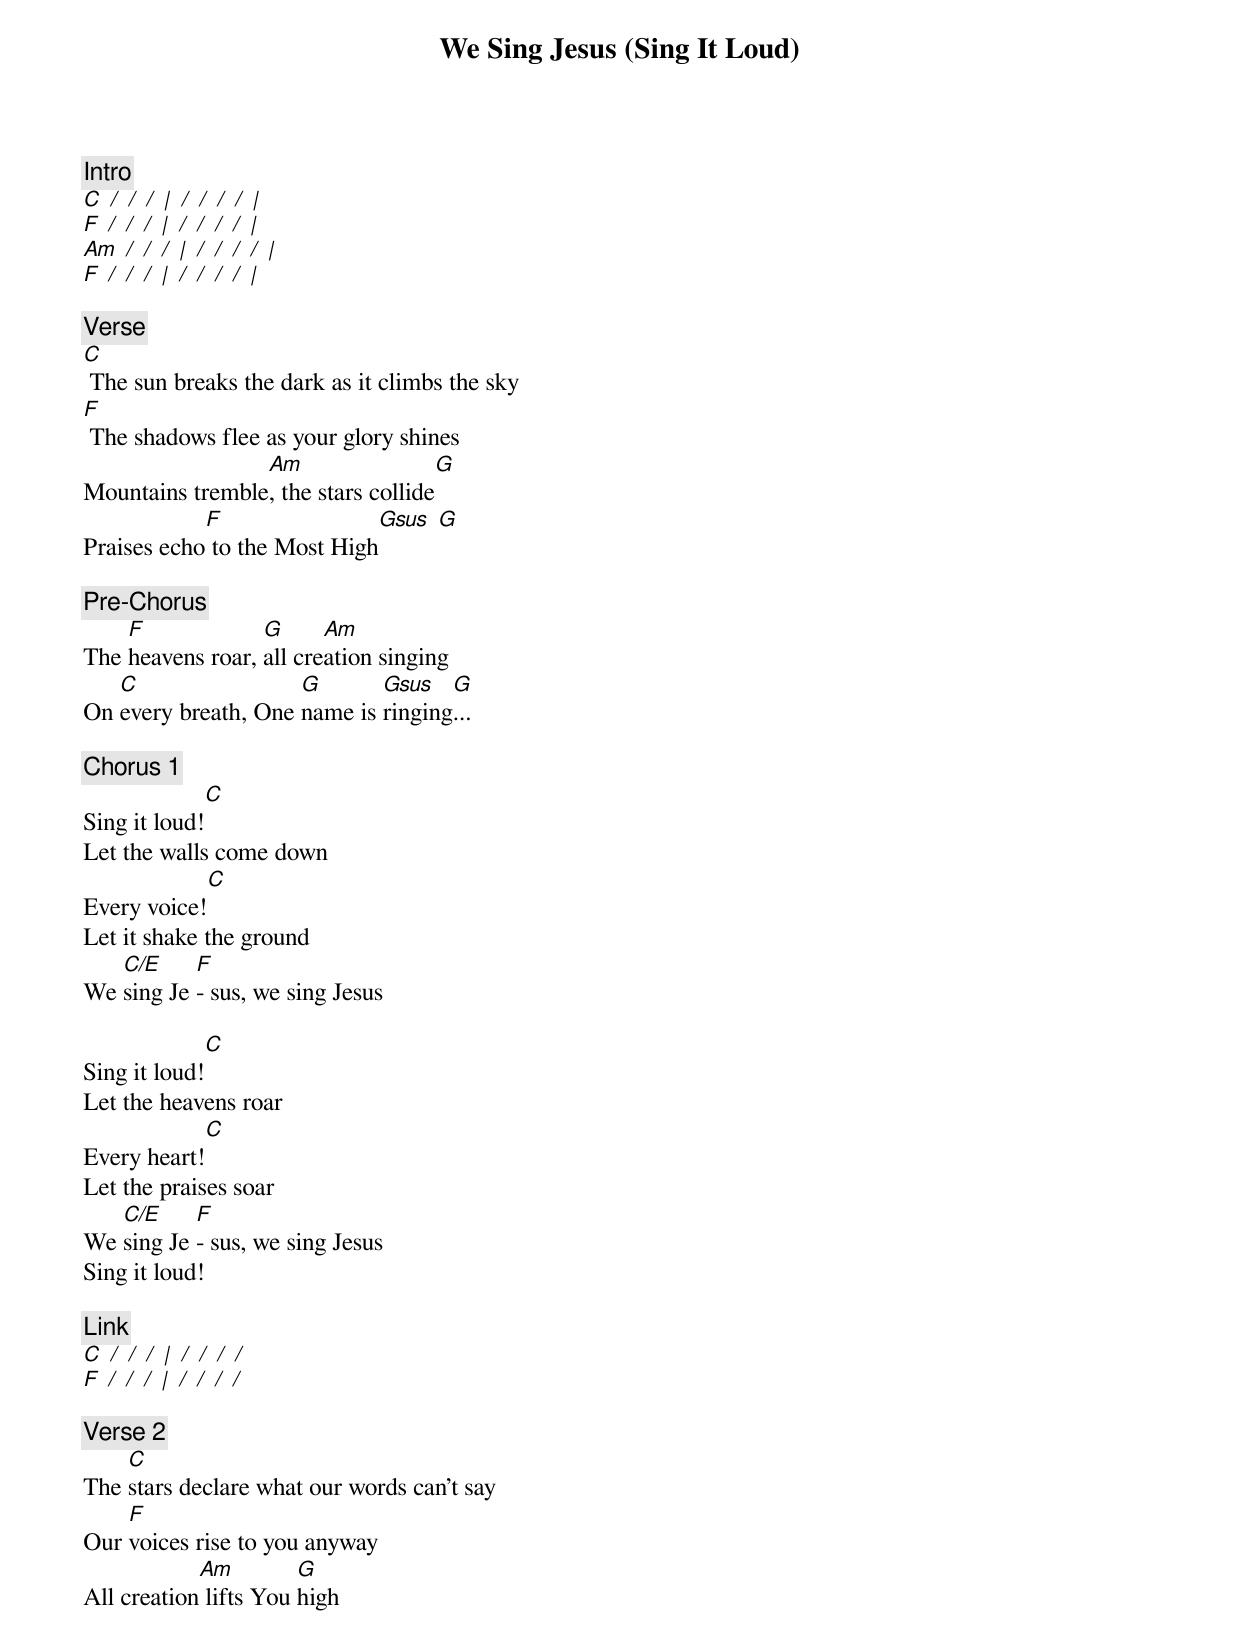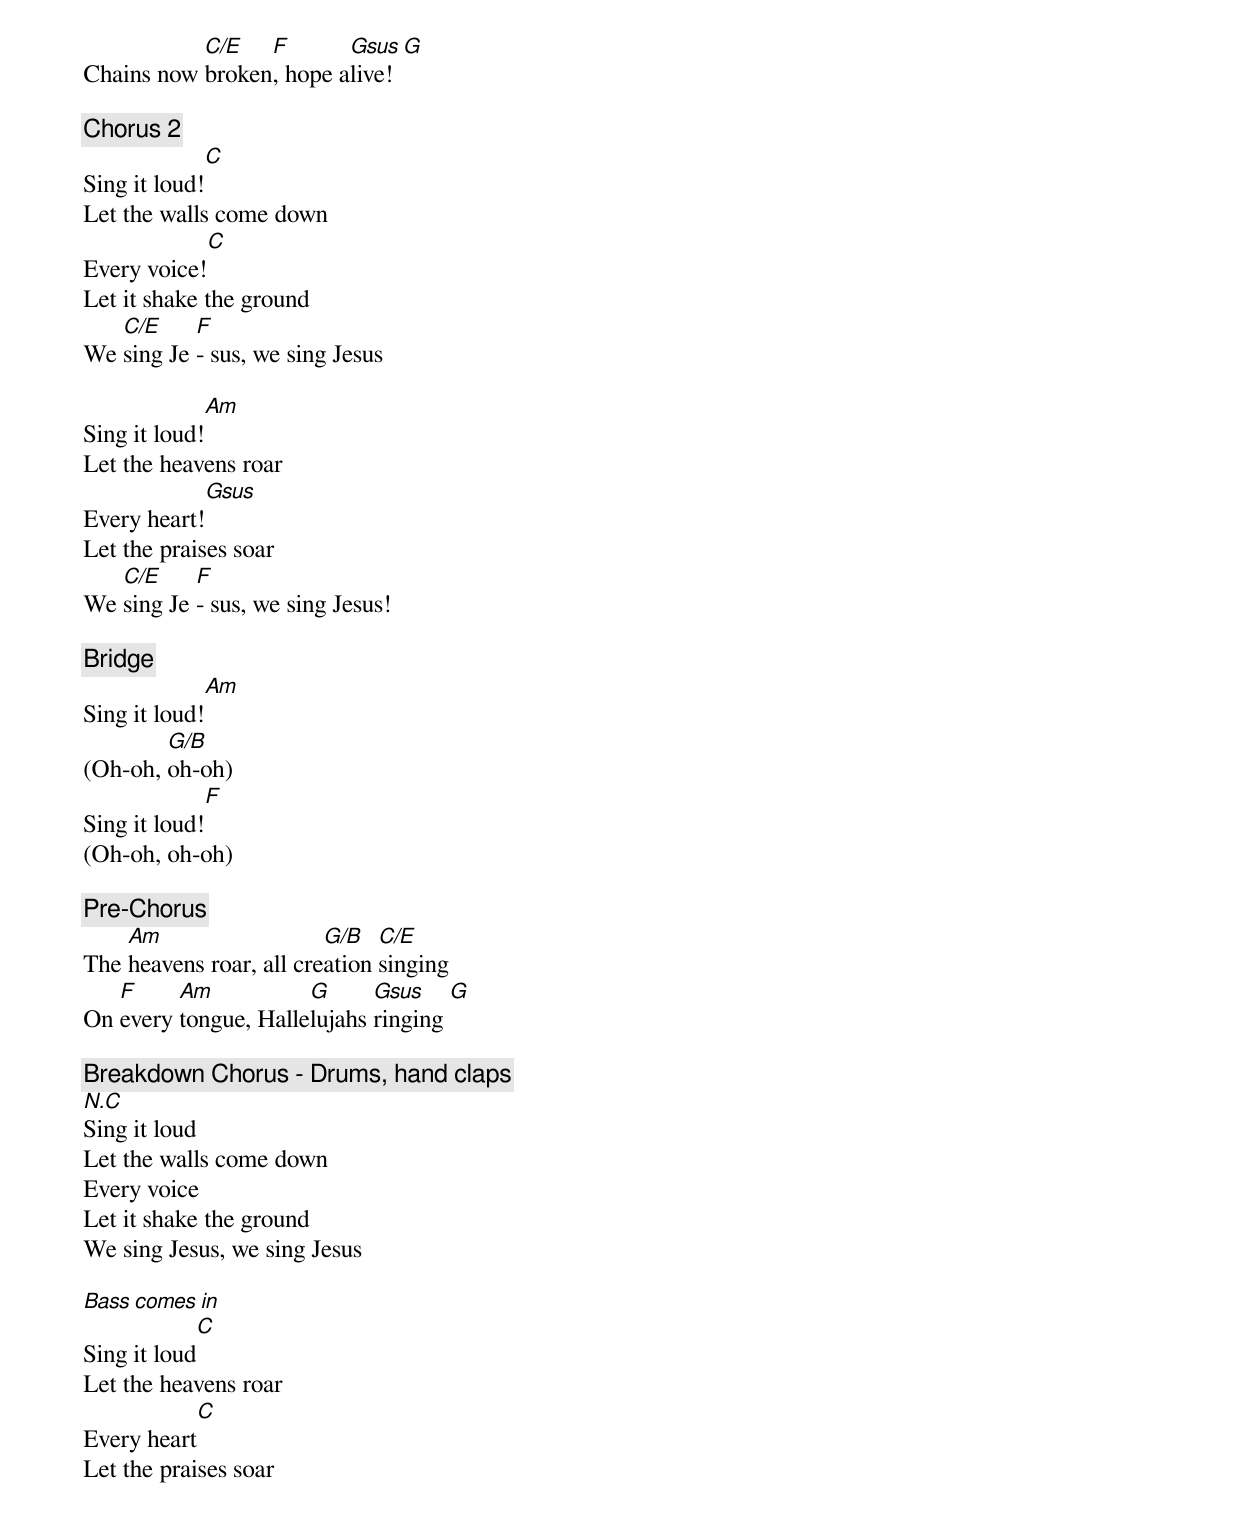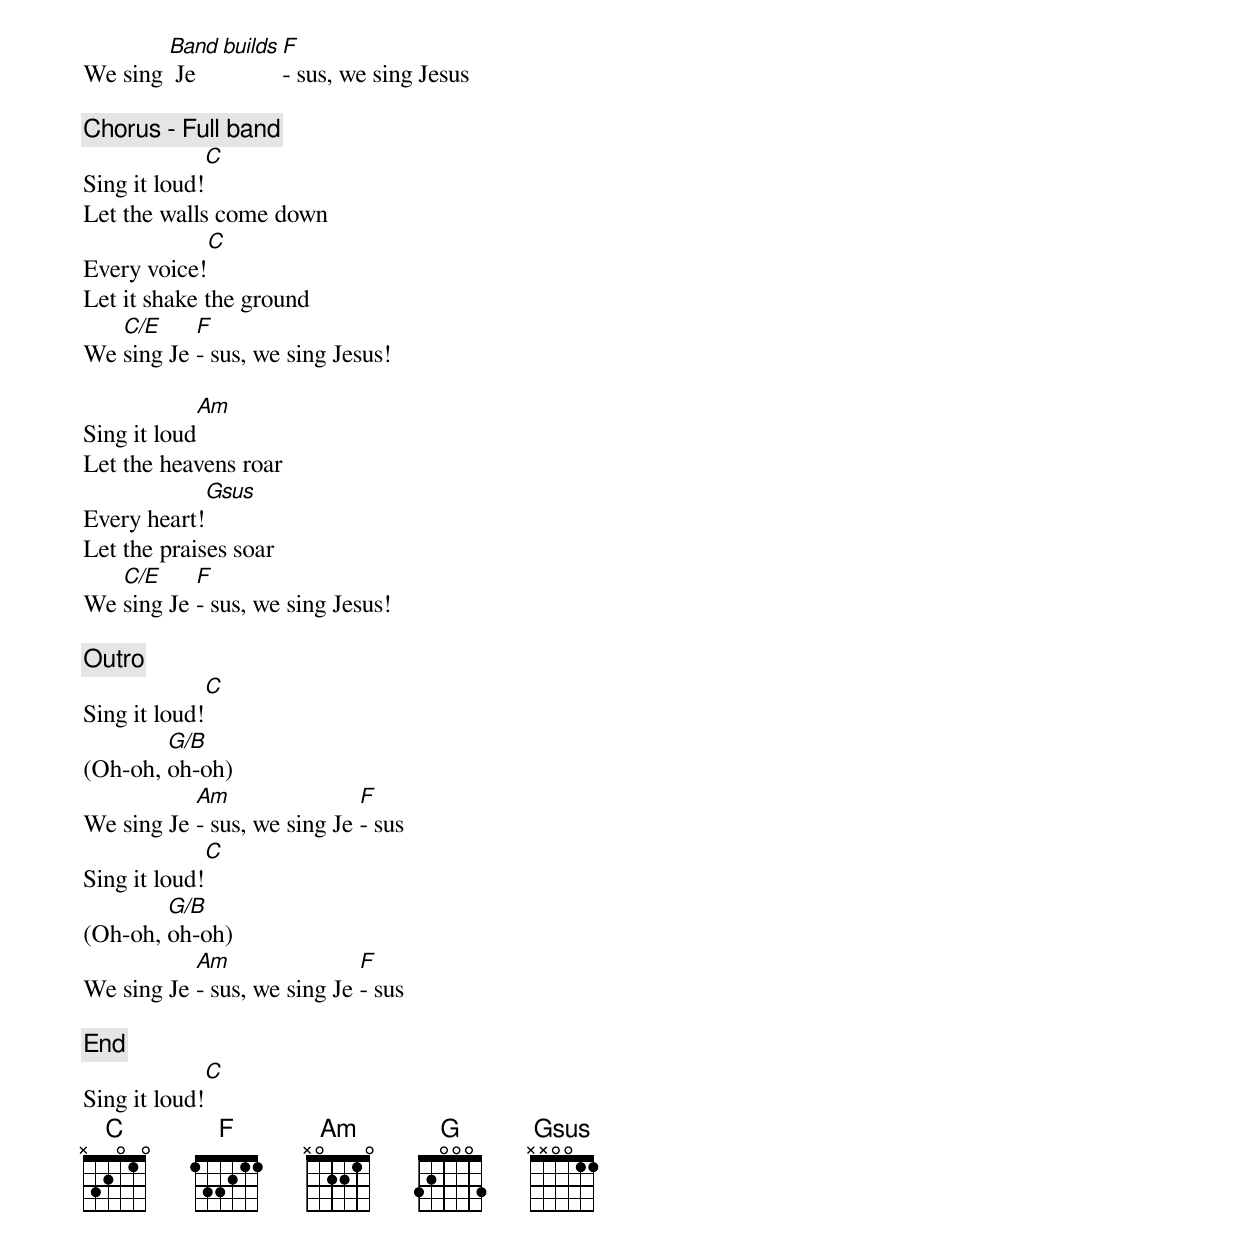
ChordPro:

{title: We Sing Jesus (Sing It Loud)}
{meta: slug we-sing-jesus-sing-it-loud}
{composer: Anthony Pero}
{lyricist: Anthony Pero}
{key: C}
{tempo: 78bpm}
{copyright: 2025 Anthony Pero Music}
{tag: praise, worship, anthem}

{c: Intro}
[C] [/] [/] [/] [|] [/] [/] [/] [/] [|]
[F] [/] [/] [/] [|] [/] [/] [/] [/] [|]
[Am] [/] [/] [/] [|] [/] [/] [/] [/] [|]
[F] [/] [/] [/] [|] [/] [/] [/] [/] [|]

{c: Verse}
[C] The sun breaks the dark as it climbs the sky
[F] The shadows flee as your glory shines
Mountains tremble[Am], the stars collide[G]
Praises echo[F] to the Most High[Gsus] [G]

{c: Pre-Chorus}
The [F]heavens roar, [G]all cre[Am]ation singing
On [C]every breath, One [G]name is [Gsus]ringing[G]...

{c: Chorus 1}
Sing it loud![C]
Let the walls come down
Every voice![C]
Let it shake the ground
We [C/E]sing Je [F]- sus, we sing Jesus

Sing it loud![C]
Let the heavens roar
Every heart![C]
Let the praises soar
We [C/E]sing Je [F]- sus, we sing Jesus
Sing it loud!

{c: Link}
[C] [/] [/] [/] [|] [/] [/] [/] [/]
[F] [/] [/] [/] [|] [/] [/] [/] [/]

{c: Verse 2}
The [C]stars declare what our words can’t say
Our [F]voices rise to you anyway
All creation[Am] lifts You [G]high
Chains now [C/E]broken[F], hope a[Gsus]live! [G]

{c: Chorus 2}
Sing it loud![C]
Let the walls come down
Every voice![C]
Let it shake the ground
We [C/E]sing Je [F]- sus, we sing Jesus

Sing it loud![Am]
Let the heavens roar
Every heart![Gsus]
Let the praises soar
We [C/E]sing Je [F]- sus, we sing Jesus!

{c: Bridge}
Sing it loud![Am]
(Oh-oh, [G/B]oh-oh)
Sing it loud![F]
(Oh-oh, oh-oh)

{c: Pre-Chorus}
The [Am]heavens roar, all cre[G/B]ation [C/E]singing
On [F]every [Am]tongue, Halle[G]lujahs [Gsus]ringing [G]

{c: Breakdown Chorus - Drums, hand claps}
[N.C]Sing it loud
Let the walls come down
Every voice
Let it shake the ground
We sing Jesus, we sing Jesus

[*Bass comes in]
Sing it loud[C]
Let the heavens roar
Every heart[C]
Let the praises soar
We sing [*Band builds] Je [F]- sus, we sing Jesus

{c: Chorus - Full band}
Sing it loud![C]
Let the walls come down
Every voice![C]
Let it shake the ground
We [C/E]sing Je [F]- sus, we sing Jesus!

Sing it loud[Am]
Let the heavens roar
Every heart![Gsus]
Let the praises soar
We [C/E]sing Je [F]- sus, we sing Jesus!

{c: Outro}
Sing it loud![C]
(Oh-oh, [G/B]oh-oh)
We sing Je [Am]- sus, we sing Je [F]- sus
Sing it loud![C]
(Oh-oh, [G/B]oh-oh)
We sing Je [Am]- sus, we sing Je [F]- sus

{c: End}
Sing it loud![C]
